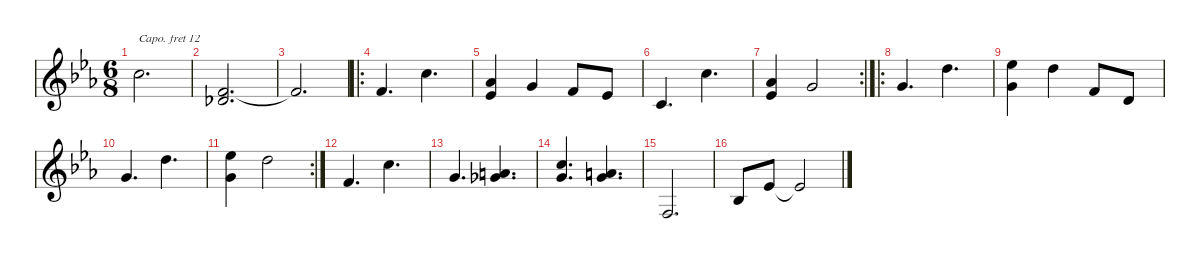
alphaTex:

\defaultSystemsLayout 4
\hideDynamics
\bracketExtendMode groupsimilarinstruments
\singleTrackTrackNamePolicy hidden
\multiTrackTrackNamePolicy hidden
\firstSystemTrackNameMode fullname
\otherSystemsTrackNameOrientation horizontal
\extendBarLines
\track ("Right Hand-bu" "pno.") {mute instrument acousticgrandpiano}
\staff {score}
\capo 12
\tuning (E4 B3 G3 D3 A2 E2 B1)
\ts (6 8)
\tempo (135 hide)
\clef g2
\ks cminor
1.2{acc forcenatural}.2{d dy f beam Down} |
(3.4{acc forcenatural} 4.5{acc b}).2{d beam Up} |
3.4{t acc forcenatural}.2{d beam Up} |
\ro
3.4{acc forcenatural}.4{d beam Up} 1.2{acc forcenatural}.4{d beam Down} |
(1.3{acc b} 1.4{acc b}).4{beam Up} 0.3{acc forcenatural}.4{beam Up} 3.4{acc forcenatural}.8{beam Up} 1.4{acc b}.8{beam Up} |
3.5{acc forcenatural}.4{d beam Up} 1.2{acc forcenatural}.4{d beam Down} |
\rc 2
(1.3{acc b} 1.4{acc b}).4{beam Up} 0.3{acc forcenatural}.2{beam Up} |
\ro
0.3{acc forcenatural}.4{d beam Up} 3.2{acc forcenatural}.4{d beam Down} |
(4.2{acc b} 0.3{acc forcenatural}).4{beam Down} 3.2{acc forcenatural}.4{beam Down} 3.4{acc forcenatural}.8{beam Up} 0.4{acc forcenatural}.8{beam Up} |
0.3{acc forcenatural}.4{d beam Up} 3.2{acc forcenatural}.4{d beam Down} |
\rc 2
(4.2{acc b} 0.3{acc forcenatural}).4{beam Down} 7.3{acc forcenatural}.2{beam Down} |
3.4{acc forcenatural}.4{d beam Up} 1.2{acc forcenatural}.4{d beam Down} |
\tempo (134 0.166667 hide)
\tempo (132 0.333333 hide)
\tempo (130 0.5 hide)
\tempo (128 0.833333 hide)
0.3{acc forcenatural}.4{d beam Up} (2.3{acc forcenatural} 4.4{acc b}).4{d beam Up} |
\tempo (125 hide)
\tempo (120 0.333333 hide)
\tempo (118 0.5 hide)
\tempo (115 0.833333 hide)
(1.2{acc forcenatural} 0.3{acc forcenatural}).4{d beam Up} (2.3{acc forcenatural} 5.4{acc forcenatural}).4{d beam Up} |
\tempo (112 hide)
\tempo (110 0.333333 hide)
\tempo (105 0.833333 hide)
1.6{acc forcenatural}.2{d beam Up} |
\tempo (103 hide)
1.5{acc b}.8{beam Up} 1.4{acc b}.8{beam Up} 1.4{t acc b}.2{beam Up}
